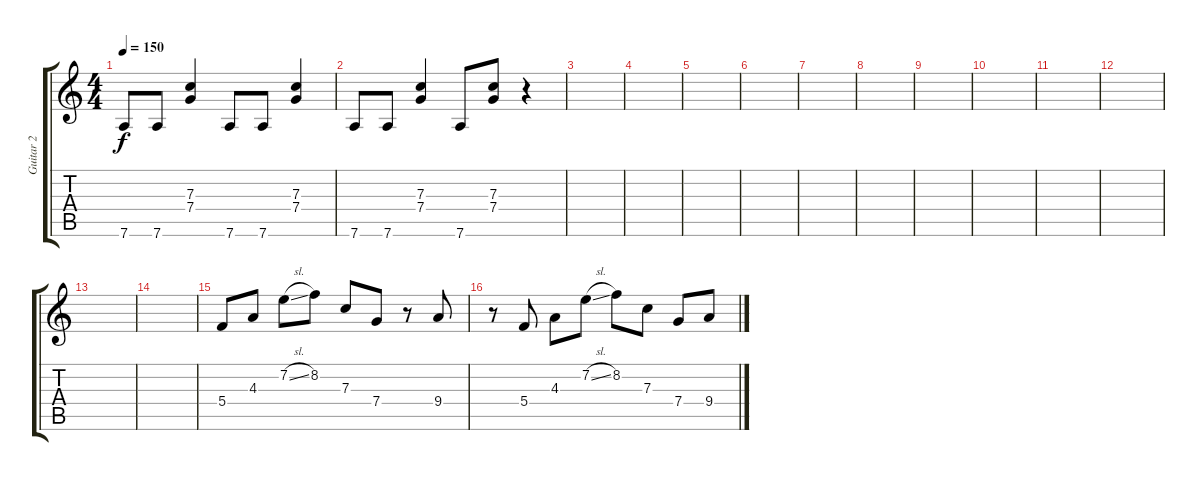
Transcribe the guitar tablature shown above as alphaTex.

\track ("Guitar 2" "Guitar 2") {instrument distortionguitar}
\staff {score tabs}
\tuning (D4 A3 F3 C3 G2 D2) {hide}
\ts (4 4)
\tempo 150
\clef g2
\ks c
7.6{t}.8{dy f} 7.6.8 (7.3 7.4).4 7.6.8 7.6.8 (7.3 7.4).4 |
7.6.8 7.6.8 (7.3 7.4).4 7.6.8 (7.3 7.4).8 r.4 |
|
|
|
|
|
|
|
|
|
|
|
|
5.4.8 4.3.8 7.2{sl}.8 8.2.8 7.3.8 7.4.8 r.8 9.4.8 |
r.8 5.4.8 4.3.8 7.2{sl}.8 8.2.8 7.3.8 7.4.8 9.4.8
